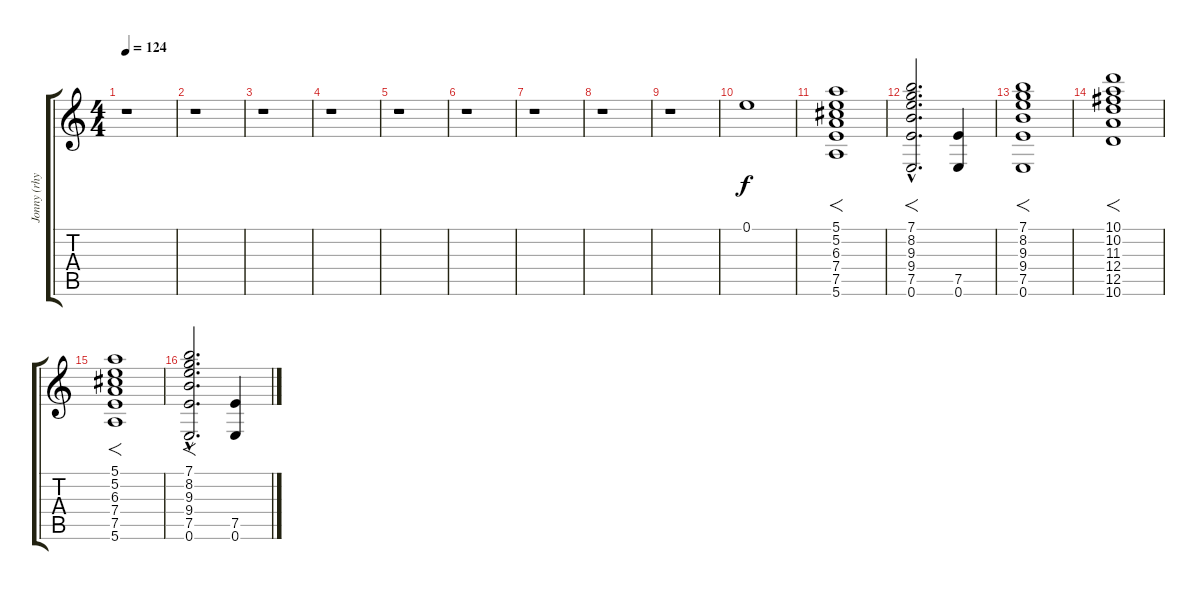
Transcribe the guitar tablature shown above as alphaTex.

\track ("Jonny (rhythm guitar)" "Jonny (rhy") {instrument electricguitarclean}
\staff {score tabs}
\tuning (E4 B3 G3 D3 A2 E2) {hide}
\ts (4 4)
\tempo 124
\clef g2
\ks c
r.1{dy f} |
r.1 |
r.1 |
r.1 |
r.1 |
r.1 |
r.1 |
r.1 |
r.1 |
0.1.1 |
(5.1 5.2 6.3 7.4 7.5 5.6).1{f volume 10 instrument overdrivenguitar} |
(7.1{hac} 8.2{hac} 9.3{hac} 9.4{hac} 7.5{hac} 0.6{hac}).2{f d instrument overdrivenguitar} (7.5 0.6).4 |
(7.1 8.2 9.3 9.4 7.5 0.6).1{f instrument overdrivenguitar} |
(10.1 10.2 11.3 12.4 12.5 10.6).1{f instrument overdrivenguitar} |
(5.1 5.2 6.3 7.4 7.5 5.6).1{f instrument overdrivenguitar} |
(7.1{hac} 8.2{hac} 9.3{hac} 9.4{hac} 7.5{hac} 0.6{hac}).2{f d instrument overdrivenguitar} (7.5 0.6).4
